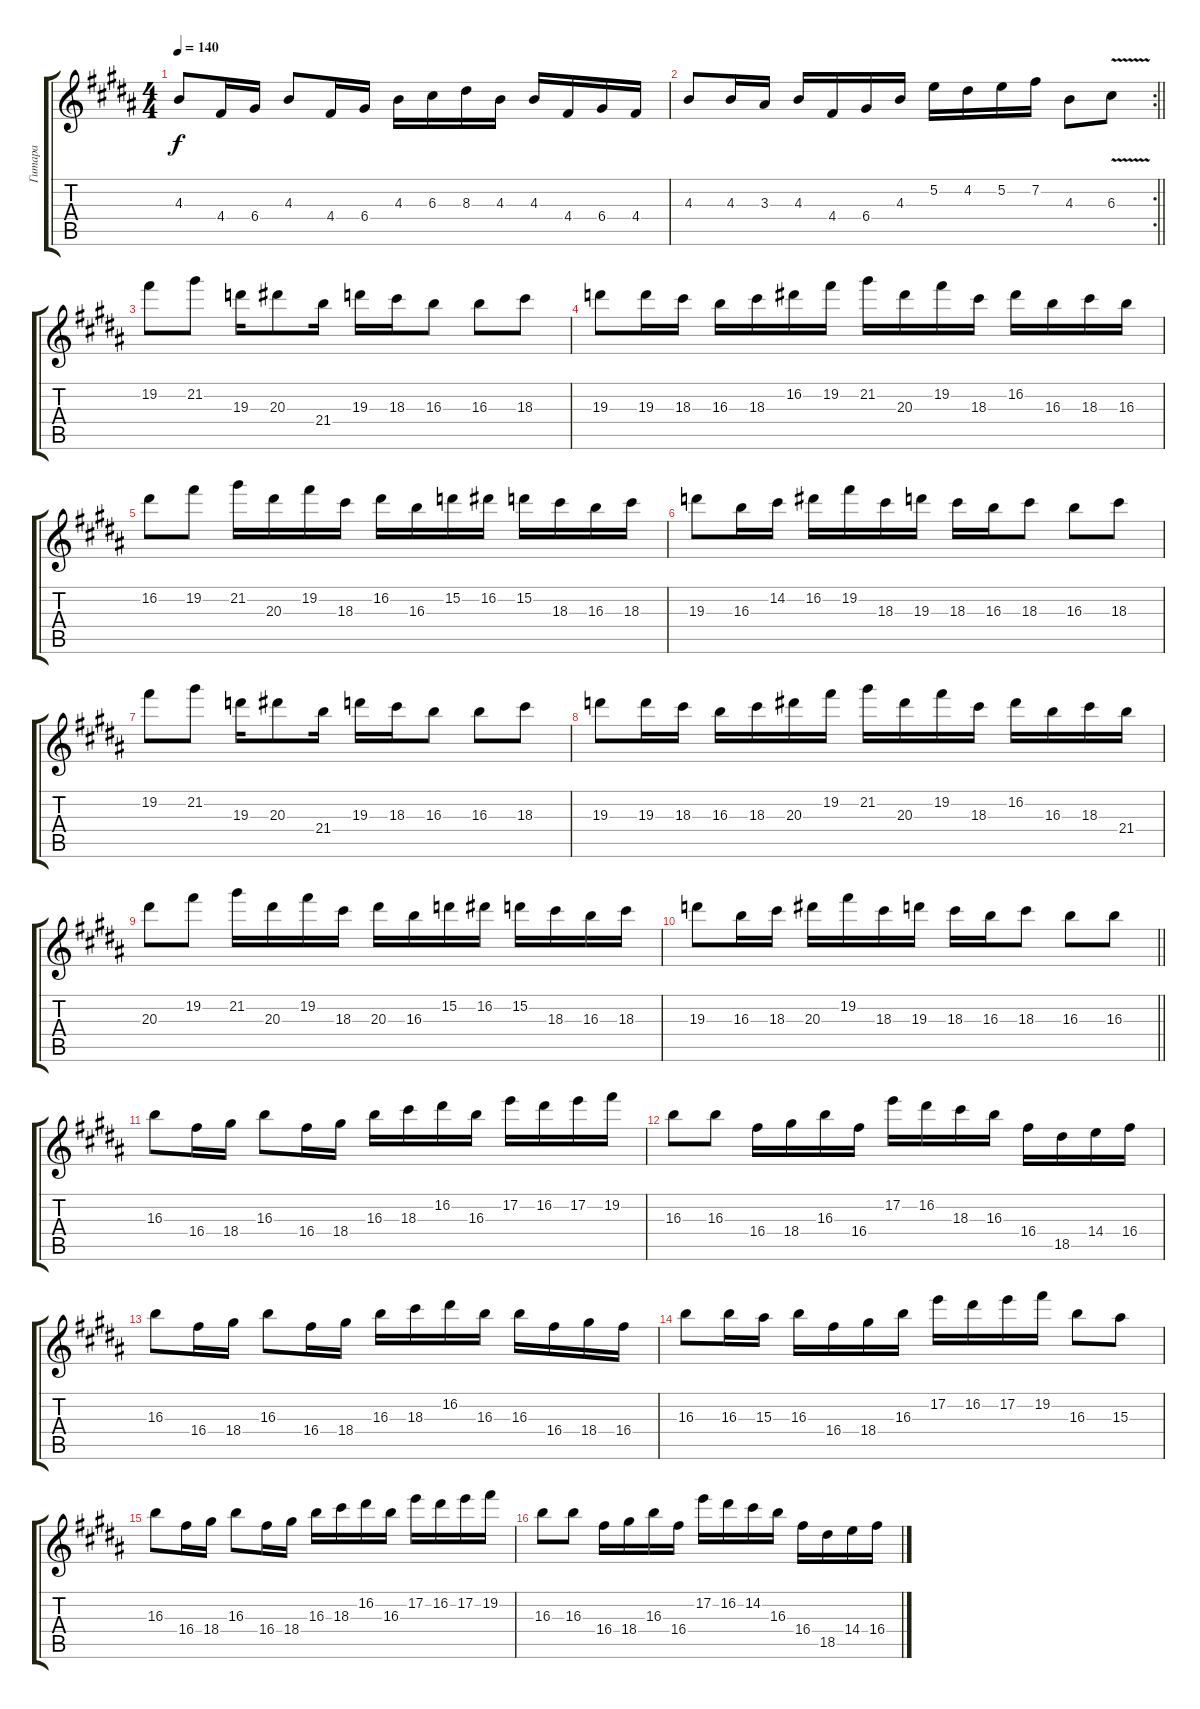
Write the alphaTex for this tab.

\track ("Гитара" "Гитара") {instrument overdrivenguitar}
\staff {score tabs}
\tuning (E4 B3 G3 D3 A2 E2) {hide}
\ts (4 4)
\tempo 140
\clef g2
\ks b
4.3.8{dy f} 4.4.16 6.4.16 4.3.8 4.4.16 6.4.16 4.3.16 6.3.16 8.3.16 4.3.16 4.3.16 4.4.16 6.4.16 4.4.16 |
\rc 2
\barLineRight lightlight
4.3.8 4.3.16 3.3.16 4.3.16 4.4.16 6.4.16 4.3.16 5.2.16 4.2.16 5.2.16 7.2.16 4.3.8 6.3{v}.8 |
19.2.8 21.2.8 19.3.16 20.3.8 21.4.16 19.3.16 18.3.16 16.3.8 16.3.8 18.3.8 |
19.3.8 19.3.16 18.3.16 16.3.16 18.3.16 16.2.16 19.2.16 21.2.16 20.3.16 19.2.16 18.3.16 16.2.16 16.3.16 18.3.16 16.3.16 |
16.2.8 19.2.8 21.2.16 20.3.16 19.2.16 18.3.16 16.2.16 16.3.16 15.2.16 16.2.16 15.2.16 18.3.16 16.3.16 18.3.16 |
19.3.8 16.3.16 14.2.16 16.2.16 19.2.16 18.3.16 19.3.16 18.3.16 16.3.16 18.3.8 16.3.8 18.3.8 |
19.2.8 21.2.8 19.3.16 20.3.8 21.4.16 19.3.16 18.3.16 16.3.8 16.3.8 18.3.8 |
19.3.8 19.3.16 18.3.16 16.3.16 18.3.16 20.3.16 19.2.16 21.2.16 20.3.16 19.2.16 18.3.16 16.2.16 16.3.16 18.3.16 21.4.16 |
20.3.8 19.2.8 21.2.16 20.3.16 19.2.16 18.3.16 20.3.16 16.3.16 15.2.16 16.2.16 15.2.16 18.3.16 16.3.16 18.3.16 |
\barLineRight lightlight
19.3.8 16.3.16 18.3.16 20.3.16 19.2.16 18.3.16 19.3.16 18.3.16 16.3.16 18.3.8 16.3.8 16.3.8 |
16.3.8 16.4.16 18.4.16 16.3.8 16.4.16 18.4.16 16.3.16 18.3.16 16.2.16 16.3.16 17.2.16 16.2.16 17.2.16 19.2.16 |
16.3.8 16.3.8 16.4.16 18.4.16 16.3.16 16.4.16 17.2.16 16.2.16 18.3.16 16.3.16 16.4.16 18.5.16 14.4.16 16.4.16 |
16.3.8 16.4.16 18.4.16 16.3.8 16.4.16 18.4.16 16.3.16 18.3.16 16.2.16 16.3.16 16.3.16 16.4.16 18.4.16 16.4.16 |
16.3.8 16.3.16 15.3.16 16.3.16 16.4.16 18.4.16 16.3.16 17.2.16 16.2.16 17.2.16 19.2.16 16.3.8 15.3.8 |
16.3.8 16.4.16 18.4.16 16.3.8 16.4.16 18.4.16 16.3.16 18.3.16 16.2.16 16.3.16 17.2.16 16.2.16 17.2.16 19.2.16 |
16.3.8 16.3.8 16.4.16 18.4.16 16.3.16 16.4.16 17.2.16 16.2.16 14.2.16 16.3.16 16.4.16 18.5.16 14.4.16 16.4.16
